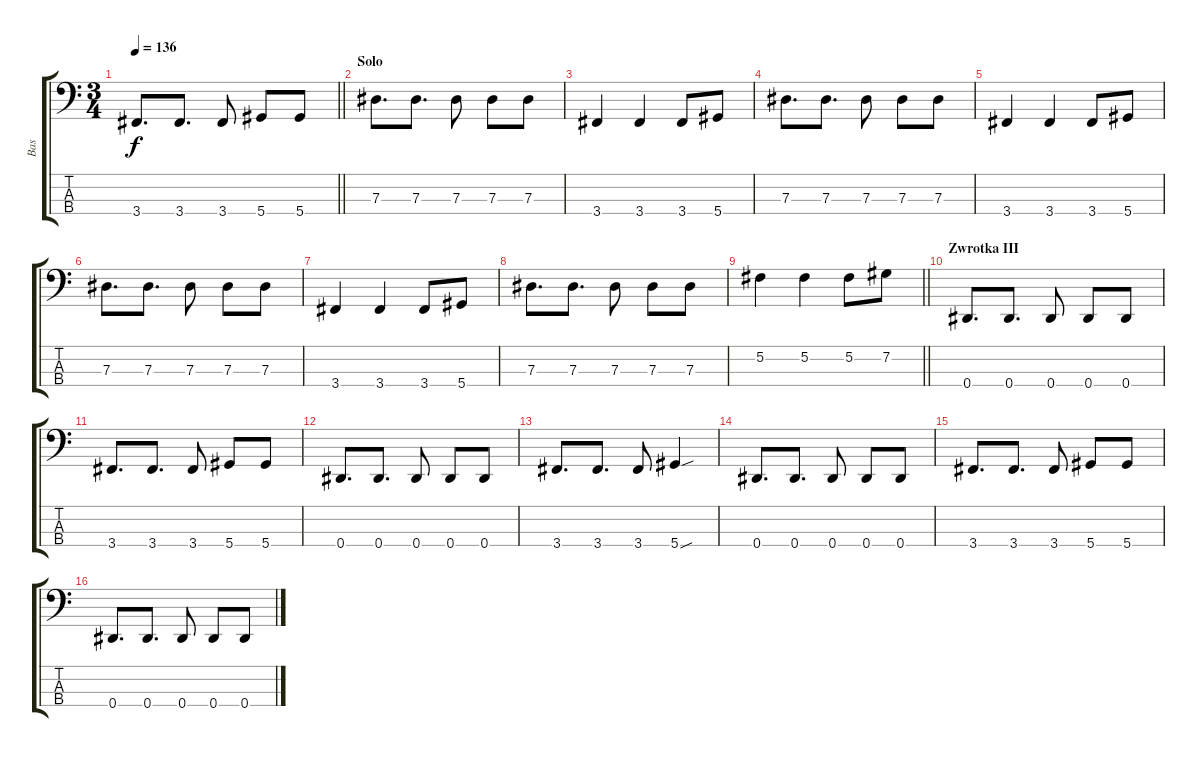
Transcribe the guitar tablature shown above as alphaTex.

\track ("Bas" "Bas") {instrument electricbasspick}
\staff {score tabs}
\tuning (Gb2 Db2 Ab1 Eb1) {hide}
\ts (3 4)
\tempo 136
\clef f4
\barLineRight lightlight
\ks c
3.4.8{d dy f} 3.4.8{d} 3.4.8 5.4.8 5.4.8 |
\section ("" "Solo")
7.3.8{d} 7.3.8{d} 7.3.8 7.3.8 7.3.8 |
3.4.4 3.4.4 3.4.8 5.4.8 |
7.3.8{d} 7.3.8{d} 7.3.8 7.3.8 7.3.8 |
3.4.4 3.4.4 3.4.8 5.4.8 |
7.3.8{d} 7.3.8{d} 7.3.8 7.3.8 7.3.8 |
3.4.4 3.4.4 3.4.8 5.4.8 |
7.3.8{d} 7.3.8{d} 7.3.8 7.3.8 7.3.8 |
\barLineRight lightlight
5.2.4 5.2.4 5.2.8 7.2.8 |
\section ("" "Zwrotka III")
0.4.8{d} 0.4.8{d} 0.4.8 0.4.8 0.4.8 |
3.4.8{d} 3.4.8{d} 3.4.8 5.4.8 5.4.8 |
0.4.8{d} 0.4.8{d} 0.4.8 0.4.8 0.4.8 |
3.4.8{d} 3.4.8{d} 3.4.8 5.4{sou}.4 |
0.4.8{d} 0.4.8{d} 0.4.8 0.4.8 0.4.8 |
3.4.8{d} 3.4.8{d} 3.4.8 5.4.8 5.4.8 |
0.4.8{d} 0.4.8{d} 0.4.8 0.4.8 0.4.8
